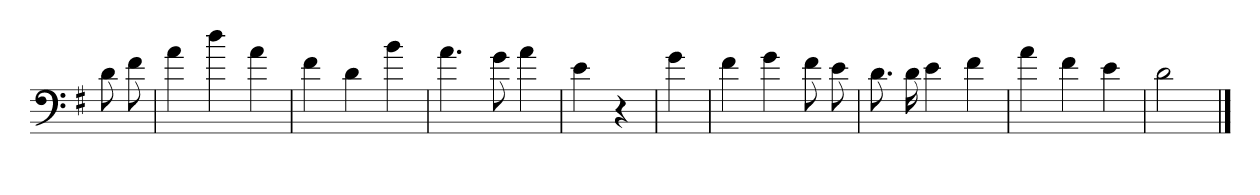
**kern
*part1
*staff1
*clefF4
*k[f#]
=
8d
8f#
=1
4a
4dd
4a
=2
4f#
4d
4b
=3
4.a
8g
4a
=4
4e
4r
=5
4g
=6
4f#
4g
8f#
8e
=7
8.d
16d
4e
4f#
=8
4a
4f#
4e
=9
2d
==
*-
